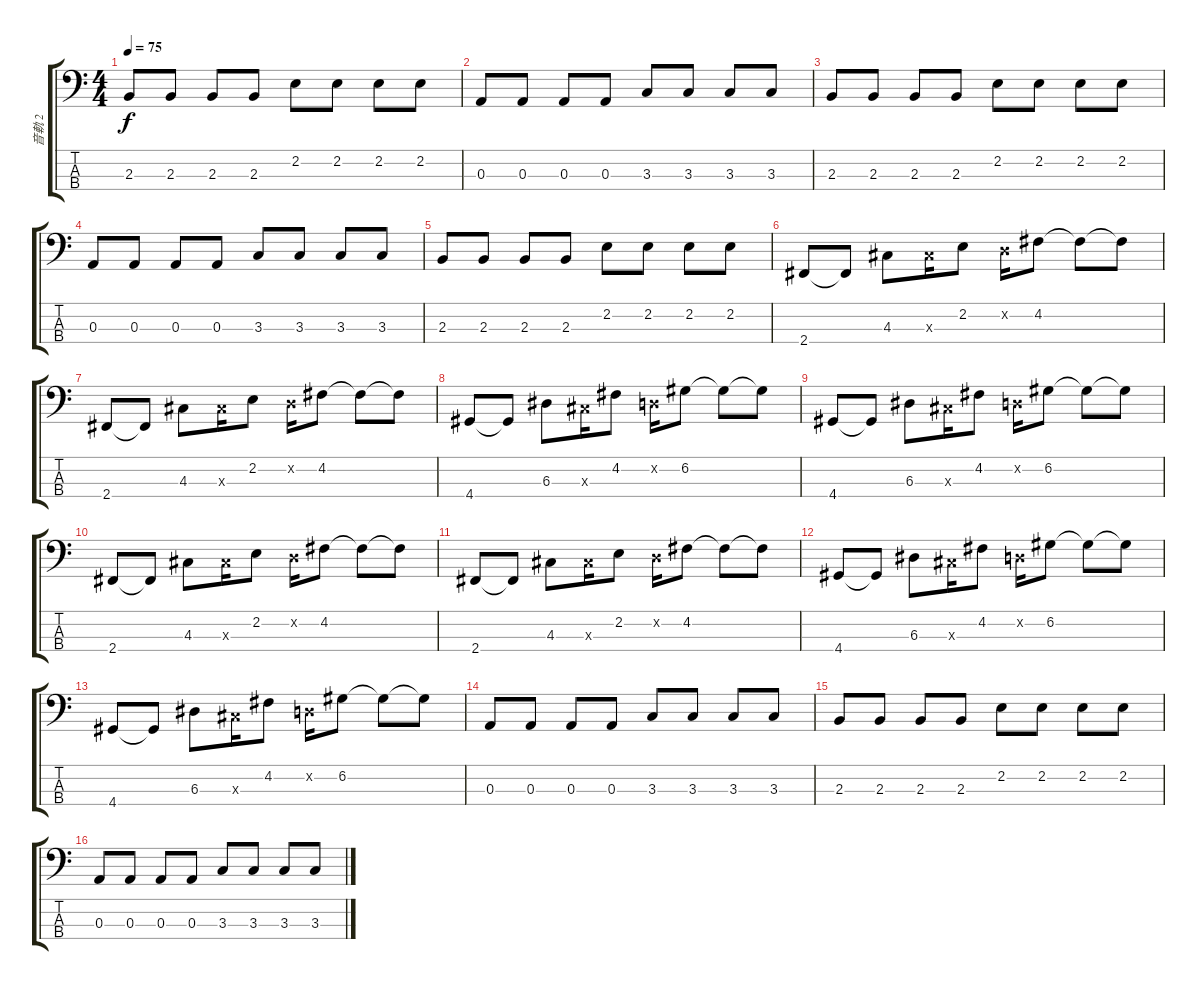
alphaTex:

\track ("音軌 2" "音軌 2") {instrument electricbassfinger}
\staff {score tabs}
\tuning (G2 D2 A1 E1) {hide}
\ts (4 4)
\tempo 75
\clef f4
\ks c
2.3.8{dy f} 2.3.8 2.3.8 2.3.8 2.2.8 2.2.8 2.2.8 2.2.8 |
0.3.8 0.3.8 0.3.8 0.3.8 3.3.8 3.3.8 3.3.8 3.3.8 |
2.3.8 2.3.8 2.3.8 2.3.8 2.2.8 2.2.8 2.2.8 2.2.8 |
0.3.8 0.3.8 0.3.8 0.3.8 3.3.8 3.3.8 3.3.8 3.3.8 |
2.3.8 2.3.8 2.3.8 2.3.8 2.2.8 2.2.8 2.2.8 2.2.8 |
2.4.8 2.4{t}.8 4.3.8 4.3{x}.16 2.2.8 0.2{x}.16 4.2.8 4.2{t}.8 4.2{t}.8 |
2.4.8 2.4{t}.8 4.3.8 4.3{x}.16 2.2.8 0.2{x}.16 4.2.8 4.2{t}.8 4.2{t}.8 |
4.4.8 4.4{t}.8 6.3.8 4.3{x}.16 4.2.8 0.2{x}.16 6.2.8 6.2{t}.8 6.2{t}.8 |
4.4.8 4.4{t}.8 6.3.8 4.3{x}.16 4.2.8 0.2{x}.16 6.2.8 6.2{t}.8 6.2{t}.8 |
2.4.8 2.4{t}.8 4.3.8 4.3{x}.16 2.2.8 0.2{x}.16 4.2.8 4.2{t}.8 4.2{t}.8 |
2.4.8 2.4{t}.8 4.3.8 4.3{x}.16 2.2.8 0.2{x}.16 4.2.8 4.2{t}.8 4.2{t}.8 |
4.4.8 4.4{t}.8 6.3.8 4.3{x}.16 4.2.8 0.2{x}.16 6.2.8 6.2{t}.8 6.2{t}.8 |
4.4.8 4.4{t}.8 6.3.8 4.3{x}.16 4.2.8 0.2{x}.16 6.2.8 6.2{t}.8 6.2{t}.8 |
0.3.8 0.3.8 0.3.8 0.3.8 3.3.8 3.3.8 3.3.8 3.3.8 |
2.3.8 2.3.8 2.3.8 2.3.8 2.2.8 2.2.8 2.2.8 2.2.8 |
0.3.8 0.3.8 0.3.8 0.3.8 3.3.8 3.3.8 3.3.8 3.3.8
